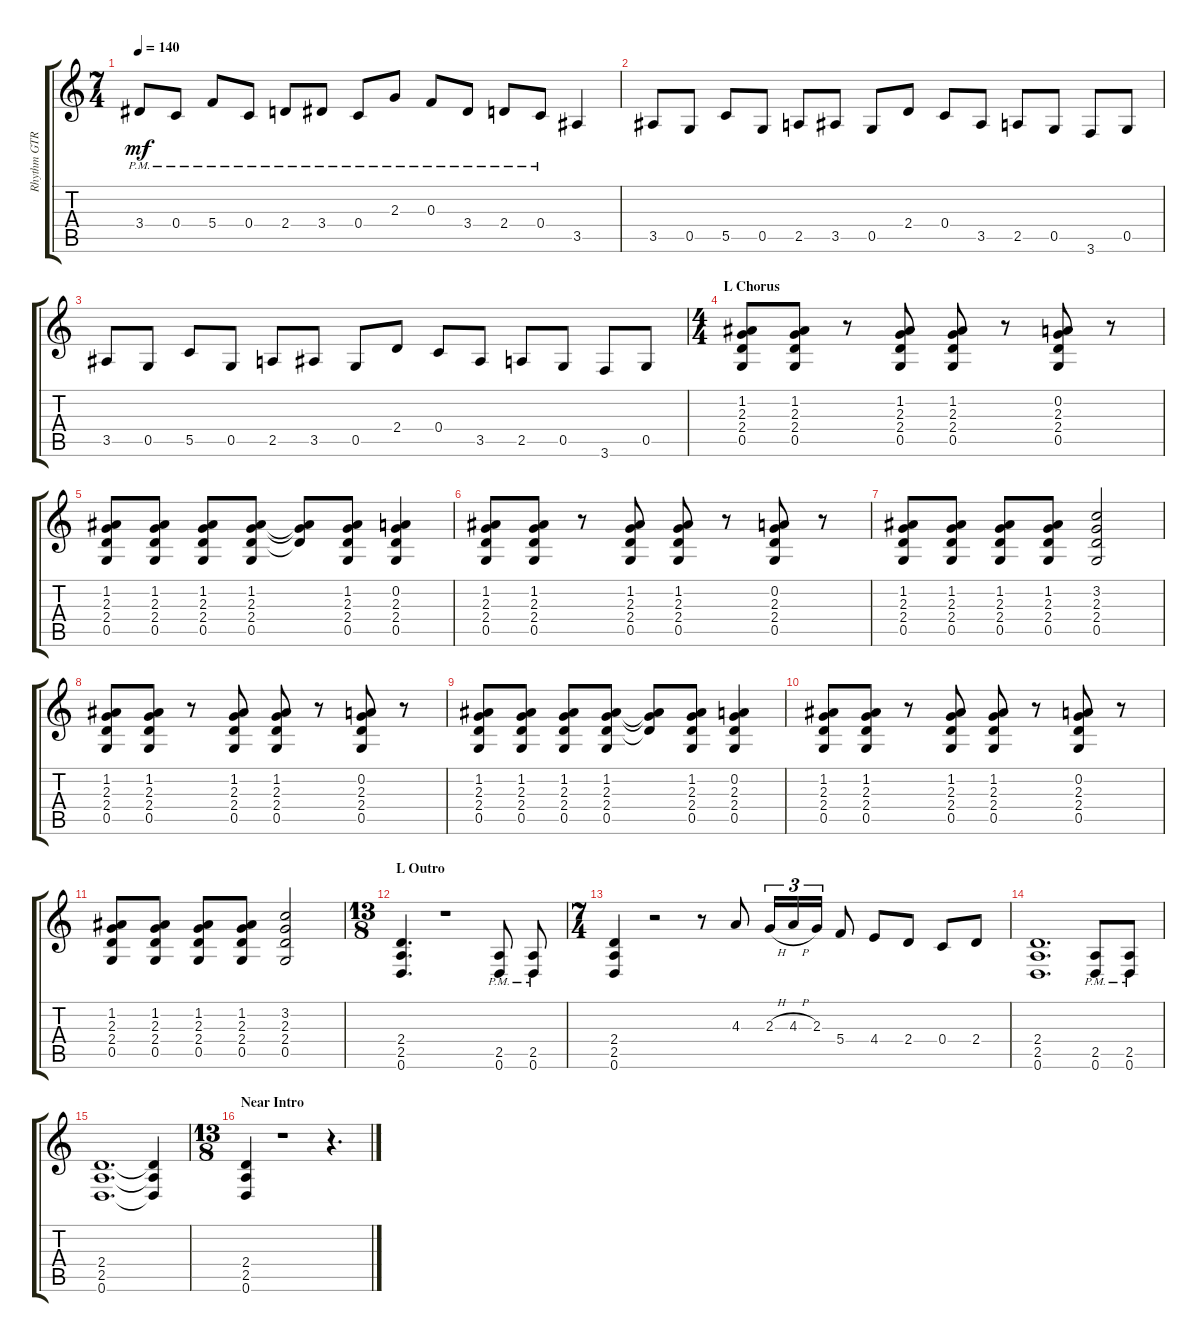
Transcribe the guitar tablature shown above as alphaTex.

\track ("Rhythm GTR 2" "Rhythm GTR") {instrument distortionguitar}
\staff {score tabs}
\tuning (D4 A3 F3 C3 G2 D2) {hide}
\ts (7 4)
\tempo 140
\clef g2
\ks aminor
3.4{pm}.8{dy mf} 0.4{pm}.8 5.4{pm}.8 0.4{pm}.8 2.4{pm}.8 3.4{pm}.8 0.4{pm}.8 2.3{pm}.8 0.3{pm}.8 3.4{pm}.8 2.4{pm}.8 0.4{pm}.8 3.5.4 |
3.5.8 0.5.8 5.5.8 0.5.8 2.5.8 3.5.8 0.5.8 2.4.8 0.4.8 3.5.8 2.5.8 0.5.8 3.6.8 0.5.8 |
3.5.8 0.5.8 5.5.8 0.5.8 2.5.8 3.5.8 0.5.8 2.4.8 0.4.8 3.5.8 2.5.8 0.5.8 3.6.8 0.5.8 |
\ts (4 4)
\section ("" "L Chorus")
(1.2 2.3 2.4 0.5).8 (1.2 2.3 2.4 0.5).8 r.8 (1.2 2.3 2.4 0.5).8 (1.2 2.3 2.4 0.5).8 r.8 (0.2 2.3 2.4 0.5).8 r.8 |
(1.2 2.3 2.4 0.5).8 (1.2 2.3 2.4 0.5).8 (1.2 2.3 2.4 0.5).8 (1.2 2.3 2.4 0.5).8 (1.2{t} 2.3{t} 2.4{t}).8 (1.2 2.3 2.4 0.5).8 (0.2 2.3 2.4 0.5).4 |
(1.2 2.3 2.4 0.5).8 (1.2 2.3 2.4 0.5).8 r.8 (1.2 2.3 2.4 0.5).8 (1.2 2.3 2.4 0.5).8 r.8 (0.2 2.3 2.4 0.5).8 r.8 |
(1.2 2.3 2.4 0.5).8 (1.2 2.3 2.4 0.5).8 (1.2 2.3 2.4 0.5).8 (1.2 2.3 2.4 0.5).8 (3.2 2.3 2.4 0.5).2 |
(1.2 2.3 2.4 0.5).8 (1.2 2.3 2.4 0.5).8 r.8 (1.2 2.3 2.4 0.5).8 (1.2 2.3 2.4 0.5).8 r.8 (0.2 2.3 2.4 0.5).8 r.8 |
(1.2 2.3 2.4 0.5).8 (1.2 2.3 2.4 0.5).8 (1.2 2.3 2.4 0.5).8 (1.2 2.3 2.4 0.5).8 (1.2{t} 2.3{t} 2.4{t}).8 (1.2 2.3 2.4 0.5).8 (0.2 2.3 2.4 0.5).4 |
(1.2 2.3 2.4 0.5).8 (1.2 2.3 2.4 0.5).8 r.8 (1.2 2.3 2.4 0.5).8 (1.2 2.3 2.4 0.5).8 r.8 (0.2 2.3 2.4 0.5).8 r.8 |
(1.2 2.3 2.4 0.5).8 (1.2 2.3 2.4 0.5).8 (1.2 2.3 2.4 0.5).8 (1.2 2.3 2.4 0.5).8 (3.2 2.3 2.4 0.5).2 |
\ts (13 8)
\section ("" "L Outro")
(2.4 2.5 0.6).4{d} r.1 (2.5{pm} 0.6{pm}).8 (2.5{pm} 0.6{pm}).8 |
\ts (7 4)
(2.4 2.5 0.6).4 r.2 r.8 4.3.8 2.3{h}.16{tu (3 2)} 4.3{h}.16{tu (3 2)} 2.3.16{tu (3 2)} 5.4.8 4.4.8 2.4.8 0.4.8 2.4.8 |
(2.4 2.5 0.6).1{d} (2.5{pm} 0.6{pm}).8 (2.5{pm} 0.6{pm}).8 |
(2.4 2.5 0.6).1{d} (2.4{t} 2.5{t} 0.6{t}).4 |
\ts (13 8)
\section ("" "Near Intro")
(2.4 2.5 0.6).4 r.1 r.4{d}
